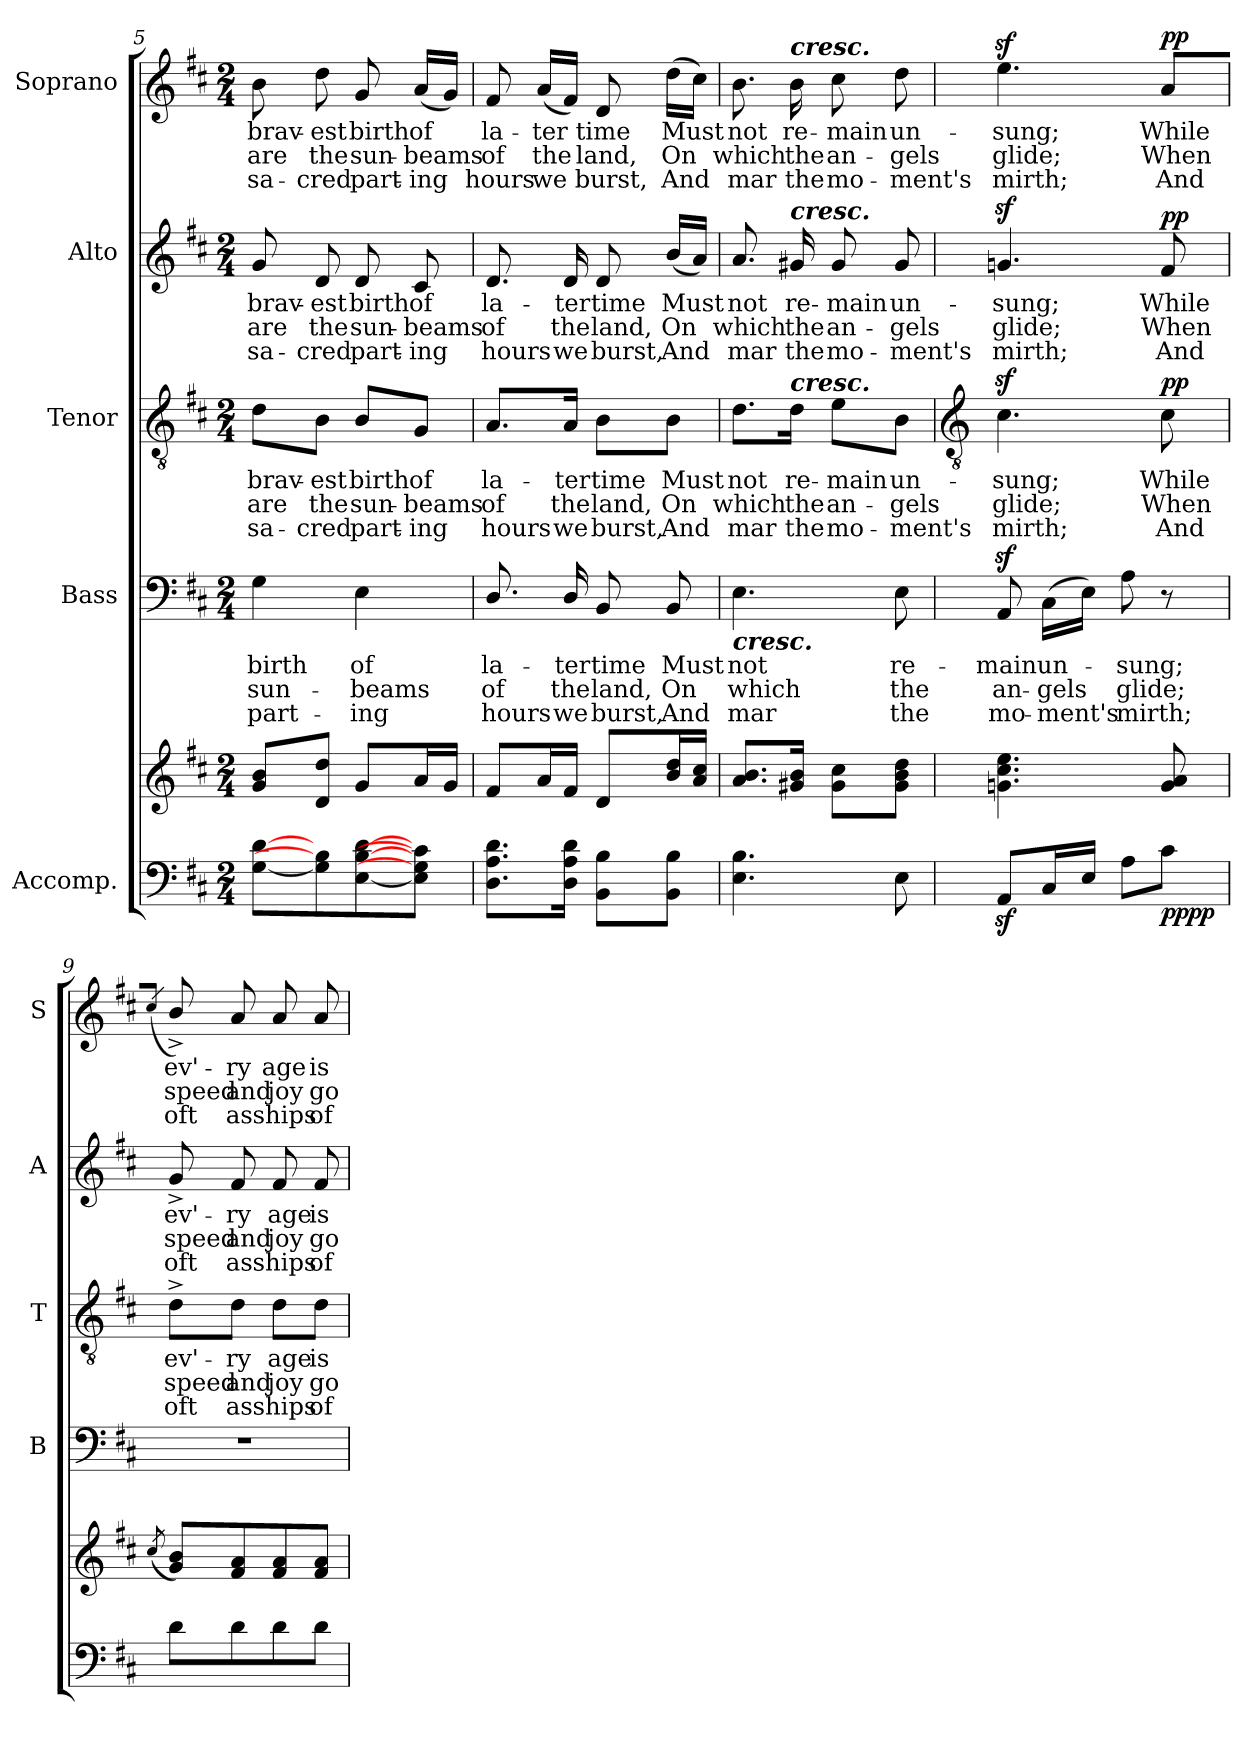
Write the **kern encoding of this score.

**kern	**kern	**dynam	**kern	**text	**text	**text	**kern	**text	**text	**text	**dynam	**kern	**text	**text	**text	**dynam	**kern	**text	**text	**text	**dynam
*part5	*part5	*part5	*part4	*part4	*part4	*part4	*part3	*part3	*part3	*part3	*part3	*part2	*part2	*part2	*part2	*part2	*part1	*part1	*part1	*part1	*part1
*staff6	*staff5	*staff5/6	*staff4	*staff4	*staff4	*staff4	*staff3	*staff3	*staff3	*staff3	*staff3	*staff2	*staff2	*staff2	*staff2	*staff2	*staff1	*staff1	*staff1	*staff1	*staff1
*I"Accomp.	*	*	*I"Bass	*	*	*	*I"Tenor	*	*	*	*	*I"Alto	*	*	*	*	*I"Soprano	*	*	*	*
*	*	*	*I'B	*	*	*	*I'T	*	*	*	*	*I'A	*	*	*	*	*I'S	*	*	*	*
*clefF4	*clefG2	*	*clefF4	*	*	*	*clefGv2	*	*	*	*	*clefG2	*	*	*	*	*clefG2	*	*	*	*
*k[f#c#]	*k[f#c#]	*	*k[f#c#]	*	*	*	*k[f#c#]	*	*	*	*	*k[f#c#]	*	*	*	*	*k[f#c#]	*	*	*	*
*D:	*D:	*	*D:	*	*	*	*D:	*	*	*	*	*D:	*	*	*	*	*D:	*	*	*	*
*M2/4	*M2/4	*	*M2/4	*	*	*	*M2/4	*	*	*	*	*M2/4	*	*	*	*	*M2/4	*	*	*	*
=5	=5	=5	=5	=5	=5	=5	=5	=5	=5	=5	=5	=5	=5	=5	=5	=5	=5	=5	=5	=5	=5
!	!	!	!	!LO:LY:b	!LO:LY:b	!LO:LY:b	!	!LO:LY:b	!LO:LY:b	!LO:LY:b	!	!	!LO:LY:b	!LO:LY:b	!LO:LY:b	!	!	!LO:LY:b	!LO:LY:b	!LO:LY:b	!
[8G [8dL	8g 8bL	.	4G	birth	sun-	-part-	8d\L	brav-	-are	sa-	.	8g	brav-	-are	sa-	.	8b	brav-	-are	sa-	.
!	!	!	!	!	!	!	!	!LO:LY:b	!LO:LY:b	!LO:LY:b	!	!	!LO:LY:b	!LO:LY:b	!LO:LY:b	!	!	!LO:LY:b	!LO:LY:b	!LO:LY:b	!
8G] 8B]	8d 8ddJ	.	.	.	.	.	8B\J	-est	the	cred	.	8d	-est	the	cred	.	8dd	-est	the	cred	.
!	!	!	!	!LO:LY:b	!LO:LY:b	!LO:LY:b	!	!LO:LY:b	!LO:LY:b	!LO:LY:b	!	!	!LO:LY:b	!LO:LY:b	!LO:LY:b	!	!	!LO:LY:b	!LO:LY:b	!LO:LY:b	!
[8E [8B [8d	8gL	.	4E	-of	beams	ing	8B/L	birth	sun-	-part-	.	8d	birth	sun-	-part-	.	8g	birth	sun-	-part-	.
!	!	!	!	!	!	!	!	!LO:LY:b	!LO:LY:b	!LO:LY:b	!	!	!LO:LY:b	!LO:LY:b	!LO:LY:b	!	!	!LO:LY:b	!LO:LY:b	!LO:LY:b	!
8E] 8G] 8c#]J	16aL	.	.	.	.	.	8G/J	-of	beams	ing	.	8c#	-of	beams	ing	.	(<16aLL	-of	beams	ing	.
.	16gJJ	.	.	.	.	.	.	.	.	.	.	.	.	.	.	.	16gJJ)	.	.	.	.
=6	=6	=6	=6	=6	=6	=6	=6	=6	=6	=6	=6	=6	=6	=6	=6	=6	=6	=6	=6	=6	=6
!	!	!	!	!LO:LY:b	!LO:LY:b	!LO:LY:b	!	!LO:LY:b	!LO:LY:b	!LO:LY:b	!	!	!LO:LY:b	!LO:LY:b	!LO:LY:b	!	!	!LO:LY:b	!LO:LY:b	!LO:LY:b	!
8.D\ 8.A\ 8.d\L	8f#L	.	8.D/	la-	-of	hours	8.A/L	la-	-of	hours	.	8.d	la-	-of	hours	.	8f#	la-	-of	hours	.
!	!	!	!	!	!	!	!	!	!	!	!	!	!	!	!	!	!	!LO:LY:b	!LO:LY:b	!LO:LY:b	!
.	16aL	.	.	.	.	.	.	.	.	.	.	.	.	.	.	.	(<16aLL	ter	the	we	.
!	!	!	!	!LO:LY:b	!LO:LY:b	!LO:LY:b	!	!LO:LY:b	!LO:LY:b	!LO:LY:b	!	!	!LO:LY:b	!LO:LY:b	!LO:LY:b	!	!	!	!	!	!
16D\ 16A\ 16d\J	16f#JJ	.	16D/	ter	the	we	16A/Jk	ter	the	we	.	16d	ter	the	we	.	16f#JJ)	.	.	.	.
!	!	!	!	!LO:LY:b	!LO:LY:b	!LO:LY:b	!	!LO:LY:b	!LO:LY:b	!LO:LY:b	!	!	!LO:LY:b	!LO:LY:b	!LO:LY:b	!	!	!LO:LY:b	!LO:LY:b	!LO:LY:b	!
8BB 8BL	8dL	.	8BB	time	land,	burst,	8B\L	time	land,	burst,	.	8d	time	land,	burst,	.	8d	time	land,	burst,	.
!	!	!	!	!LO:LY:b	!LO:LY:b	!LO:LY:b	!	!LO:LY:b	!LO:LY:b	!LO:LY:b	!	!	!LO:LY:b	!LO:LY:b	!LO:LY:b	!	!	!LO:LY:b	!LO:LY:b	!LO:LY:b	!
8BB 8BJ	16b 16ddL	.	8BB	Must	On	And	8B\J	Must	On	And	.	(<16bLL	Must	On	And	.	(>16ddLL	Must	On	And	.
.	16a 16cc#JJ	.	.	.	.	.	.	.	.	.	.	16aJJ)	.	.	.	.	16cc#JJ)	.	.	.	.
=7	=7	=7	=7	=7	=7	=7	=7	=7	=7	=7	=7	=7	=7	=7	=7	=7	=7	=7	=7	=7	=7
!	!	!	!LO:TX:b:Bi:t=cresc.	!	!	!	!	!	!	!	!	!	!	!	!	!	!	!	!	!	!
!	!	!	!	!LO:LY:b	!LO:LY:b	!LO:LY:b	!	!LO:LY:b	!LO:LY:b	!LO:LY:b	!	!	!LO:LY:b	!LO:LY:b	!LO:LY:b	!	!	!LO:LY:b	!LO:LY:b	!LO:LY:b	!
4.E 4.B	8.a 8.bL	.	4.E	not	which	mar	8.d\L	not	which	mar	.	8.a	not	which	mar	.	8.b	not	which	mar	.
!	!	!	!	!	!	!	!	!	!	!	!	!	!	!	!	!	!LO:TX:a:Bi:t=cresc.	!	!	!	!
!	!	!	!	!	!	!	!	!	!	!	!	!LO:TX:a:Bi:t=cresc.	!	!	!	!	!	!	!	!	!
!	!	!	!	!	!	!	!LO:TX:a:Bi:t=cresc.	!	!	!	!	!	!	!	!	!	!	!	!	!	!
!	!	!	!	!	!	!	!	!LO:LY:b	!LO:LY:b	!LO:LY:b	!	!	!LO:LY:b	!LO:LY:b	!LO:LY:b	!	!	!LO:LY:b	!LO:LY:b	!LO:LY:b	!
.	16g#X 16bJ	.	.	.	.	.	16d\Jk	re-	-the	the	.	16g#X	re-	-the	the	.	16b	re-	-the	the	.
!	!	!	!	!	!	!	!	!LO:LY:b	!LO:LY:b	!LO:LY:b	!	!	!LO:LY:b	!LO:LY:b	!LO:LY:b	!	!	!LO:LY:b	!LO:LY:b	!LO:LY:b	!
.	8g# 8cc#L	.	.	.	.	.	8e\L	main	an-	-mo-	.	8g#	main	an-	-mo-	.	8cc#	main	an-	-mo-	.
!	!	!	!	!LO:LY:b	!LO:LY:b	!LO:LY:b	!	!LO:LY:b	!LO:LY:b	!LO:LY:b	!	!	!LO:LY:b	!LO:LY:b	!LO:LY:b	!	!	!LO:LY:b	!LO:LY:b	!LO:LY:b	!
8E	8g# 8b 8ddJ	.	8E	re-	-the	the	8B\J	-un-	-gels	ment's	.	8g#	-un-	-gels	ment's	.	8dd	-un-	-gels	ment's	.
!!LO:LB:g=z
=8	=8	=8	=8	=8	=8	=8	=8	=8	=8	=8	=8	=8	=8	=8	=8	=8	=8	=8	=8	=8	=8
*	*	*	*	*	*	*	*clefGv2	*	*	*	*	*	*	*	*	*	*	*	*	*	*
!	!	!	!	!LO:LY:b	!LO:LY:b	!LO:LY:b	!	!LO:LY:b	!LO:LY:b	!LO:LY:b	!	!	!LO:LY:b	!LO:LY:b	!LO:LY:b	!	!	!LO:LY:b	!LO:LY:b	!LO:LY:b	!
8AAz>L	4.gn 4.cc# 4.ee	.	8AAz<	main	an-	-mo-	4.c#z<	sung;	glide;	mirth;	.	4.gnz<	sung;	glide;	mirth;	.	4.eez<	sung;	glide;	mirth;	.
!	!	!	!	!LO:LY:b	!LO:LY:b	!LO:LY:b	!	!	!	!	!	!	!	!	!	!	!	!	!	!	!
16C#L	.	.	(>16C#LL	-un-	gels	ment's	.	.	.	.	.	.	.	.	.	.	.	.	.	.	.
16EJJ	.	.	16EJJ)	.	.	.	.	.	.	.	.	.	.	.	.	.	.	.	.	.	.
!	!	!	!	!LO:LY:b	!LO:LY:b	!LO:LY:b	!	!	!	!	!	!	!	!	!	!	!	!	!	!	!
8AL	.	.	8A	sung;	glide;	mirth;	.	.	.	.	.	.	.	.	.	.	.	.	.	.	.
!	!	!LO:DY:b=2	!	!	!	!	!	!LO:LY:b	!LO:LY:b	!LO:LY:b	!	!	!LO:LY:b	!LO:LY:b	!LO:LY:b	!	!	!LO:LY:b	!LO:LY:b	!LO:LY:b	!
!	!	!LO:DY:n=1:b	!	!	!	!	!	!	!	!	!LO:DY:b	!	!	!	!	!LO:DY:b	!	!	!	!	!LO:DY:b
8c#J	8g/ 8a/	pp pp	8r	.	.	.	8c#	While	When	And	pp	8f#	While	When	And	pp	8a/L	While	When	And	pp
=9	=9	=9	=9	=9	=9	=9	=9	=9	=9	=9	=9	=9	=9	=9	=9	=9	=9	=9	=9	=9	=9
.	(<8qcc#/L	.	.	.	.	.	.	.	.	.	.	.	.	.	.	.	(<8qcc#/J	.	.	.	.
!	!	!	!LO:N:vis=1	!	!	!	!	!LO:LY:b	!LO:LY:b	!LO:LY:b	!	!	!LO:LY:b	!LO:LY:b	!LO:LY:b	!	!	!LO:LY:b	!LO:LY:b	!LO:LY:b	!
8dL	8g 8b)	.	2r	.	.	.	8d^\L	ev'-	-speed	oft	.	8g^	ev'-	-speed	oft	.	8b^/)	ev'-	-speed	oft	.
!	!	!	!	!	!	!	!	!LO:LY:b	!LO:LY:b	!LO:LY:b	!	!	!LO:LY:b	!LO:LY:b	!LO:LY:b	!	!	!LO:LY:b	!LO:LY:b	!LO:LY:b	!
8d	8f# 8a	.	.	.	.	.	8d\J	ry	and	as	.	8f#	ry	and	as	.	8a	ry	and	as	.
!	!	!	!	!	!	!	!	!LO:LY:b	!LO:LY:b	!LO:LY:b	!	!	!LO:LY:b	!LO:LY:b	!LO:LY:b	!	!	!LO:LY:b	!LO:LY:b	!LO:LY:b	!
8d	8f# 8a	.	.	.	.	.	8d\L	age	joy	ships	.	8f#	age	joy	ships	.	8a	age	joy	ships	.
!	!	!	!	!	!	!	!	!LO:LY:b	!LO:LY:b	!LO:LY:b	!	!	!LO:LY:b	!LO:LY:b	!LO:LY:b	!	!	!LO:LY:b	!LO:LY:b	!LO:LY:b	!
8dJ	8f# 8aJ	.	.	.	.	.	8d\J	is	go	of	.	8f#	is	go	of	.	8a	is	go	of	.
=	=	=	=	=	=	=	=	=	=	=	=	=	=	=	=	=	=	=	=	=	=
*-	*-	*-	*-	*-	*-	*-	*-	*-	*-	*-	*-	*-	*-	*-	*-	*-	*-	*-	*-	*-	*-
